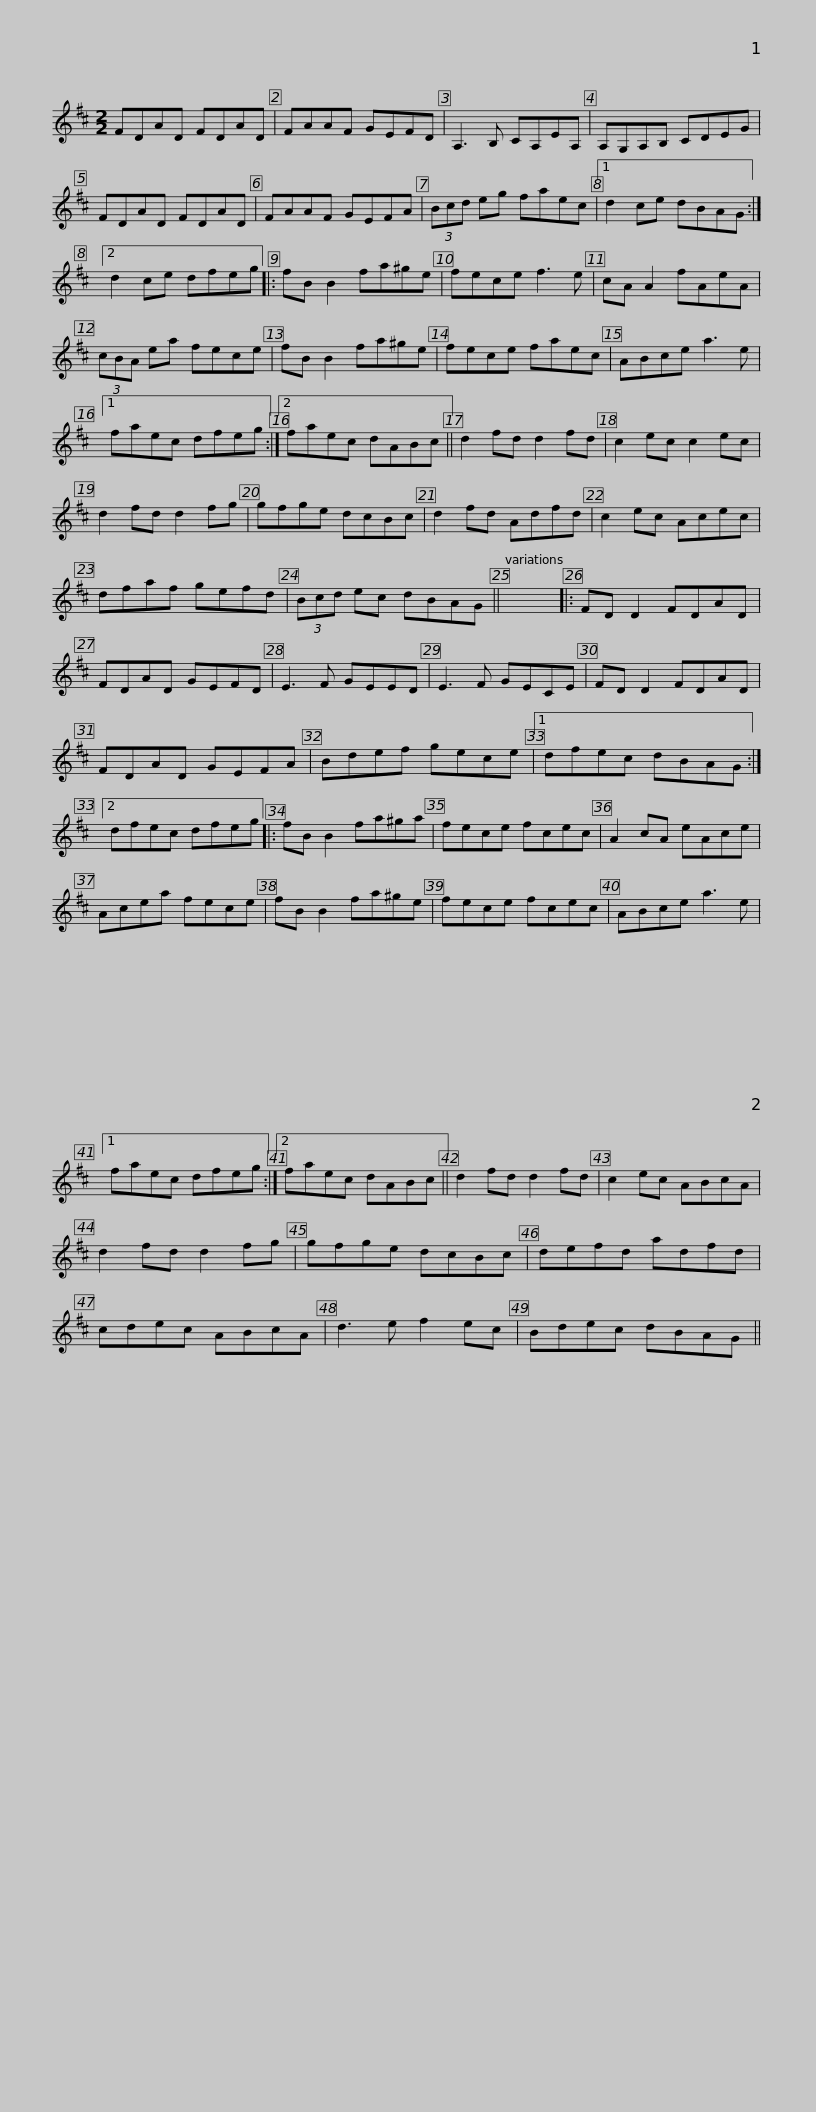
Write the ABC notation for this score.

X:1
L:1/8
M:2/2
I:linebreak $
K:D
V:1 treble
V:1
 FDAD FDAD | FAAF GEFD | A,3 B, CA,EA, | A,G,A,B, CDEG | FDAD FDAD |$ %5
 FAAF GEFA | (3Bcd eg faec |1 d2 ce dBAG :|2 d2 ce dfeg |: fB B2 fa^ge |$ %10
 fece f3 e | cA A2 fAeA | (3cBA ea fece | fB B2 fa^ge | fece faec | %15
 ABce a3 e |1$ faec dfeg :|2 faec dABc || d2 fd d2 fd | c2 ec c2 ec | %20
 d2 fd d2 fg | gfge dcBc |$ d2 fd Adfd | c2 ec Acec | dfaf gefd | %25
 (3Bcd ec dBAG || x8 |: FD D2 FDAD |$ FDAD GEFD | E3 F GEED | %30
 E3 F GECE | FD D2 FDAD | FDAD GEFA | Bdef gece |1$ dfec dBAG :|2 %35
 dfec dfeg |: fB B2 fa^ga | fece fcec | A2 cA eAce |$ Acea fece | %40
 fB B2 fa^ge | fece fcec | ABce a3 e |1 faec dfeg :|2$ faec dABc || %45
 d2 fd d2 fd | c2 ec ABcA | d2 fd d2 fg | gfge dcBc | defd adfd |$ %50
 cdec ABcA | d3 e f2 ec | Bdec dBAG || %53
